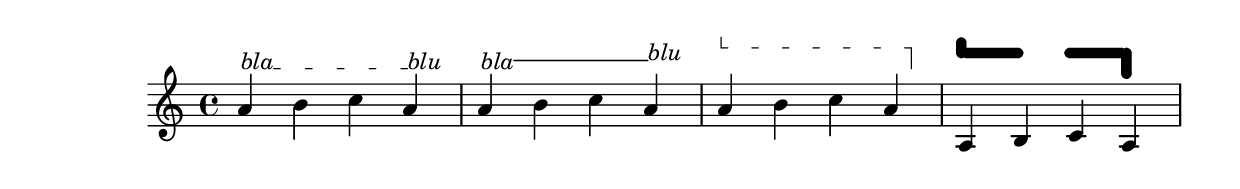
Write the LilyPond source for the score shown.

%% DO NOT EDIT this file manually; it is automatically
%% generated from LSR http://lsr.di.unimi.it
%% Make any changes in LSR itself, or in Documentation/snippets/new/ ,
%% and then run scripts/auxiliar/makelsr.py
%%
%% This file is in the public domain.
\version "2.18.0"

\header {
  lsrtags = "expressive-marks, text, tweaks-and-overrides"

  texidoc = "
The @code{\\startTextSpan} and @code{\\stopTextSpan} commands allow the
creation of text spanners as easily as pedal indications or
octavations. Override some properties of the @code{TextSpanner} object
to modify its output.

"
  doctitle = "Creating text spanners"
} % begin verbatim


\paper { ragged-right = ##f }

\relative c'' {
  \override TextSpanner.bound-details.left.text = #"bla"
  \override TextSpanner.bound-details.right.text = #"blu"
  a4 \startTextSpan
  b4 c
  a4 \stopTextSpan

  \override TextSpanner.style = #'line
  \once \override TextSpanner.bound-details.left.stencil-align-dir-y = #CENTER
  a4 \startTextSpan
  b4 c
  a4 \stopTextSpan

  \override TextSpanner.style = #'dashed-line
  \override TextSpanner.bound-details.left.text =
    \markup { \draw-line #'(0 . 1) }
  \override TextSpanner.bound-details.right.text =
    \markup { \draw-line #'(0 . -2) }
  \once \override TextSpanner.bound-details.right.padding = #-2

  a4 \startTextSpan
  b4 c
  a4 \stopTextSpan

  \set Staff.middleCPosition = #-13
  \override TextSpanner.dash-period = #10
  \override TextSpanner.dash-fraction = #0.5
  \override TextSpanner.thickness = #10
  a4 \startTextSpan
  b4 c
  a4 \stopTextSpan
}
